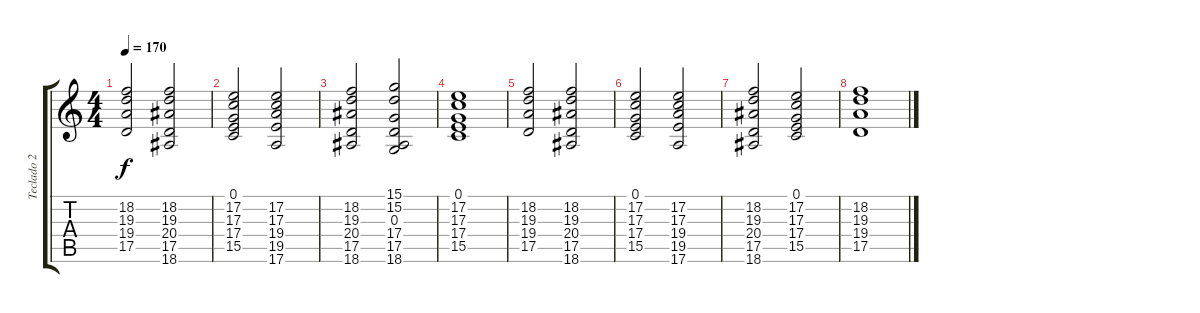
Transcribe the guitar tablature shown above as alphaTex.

\track ("Teclado 2" "Teclado 2") {instrument tremolostrings}
\staff {score tabs}
\tuning (E4 B3 G3 D3 A2 E2) {hide}
\ts (4 4)
\tempo 170
\clef g2
\ks c
(18.2 19.3 19.4 17.5).2{dy f} (18.2 19.3 20.4 17.5 18.6).2 |
(0.1 17.2 17.3 17.4 15.5).2 (17.2 17.3 19.4 19.5 17.6).2 |
(18.2 19.3 20.4 17.5 18.6).2 (15.1 15.2 0.3 17.4 17.5 18.6).2 |
(0.1 17.2 17.3 17.4 15.5).1 |
(18.2 19.3 19.4 17.5).2 (18.2 19.3 20.4 17.5 18.6).2 |
(0.1 17.2 17.3 17.4 15.5).2 (17.2 17.3 19.4 19.5 17.6).2 |
(18.2 19.3 20.4 17.5 18.6).2 (0.1 17.2 17.3 17.4 15.5).2 |
(18.2 19.3 19.4 17.5).1
